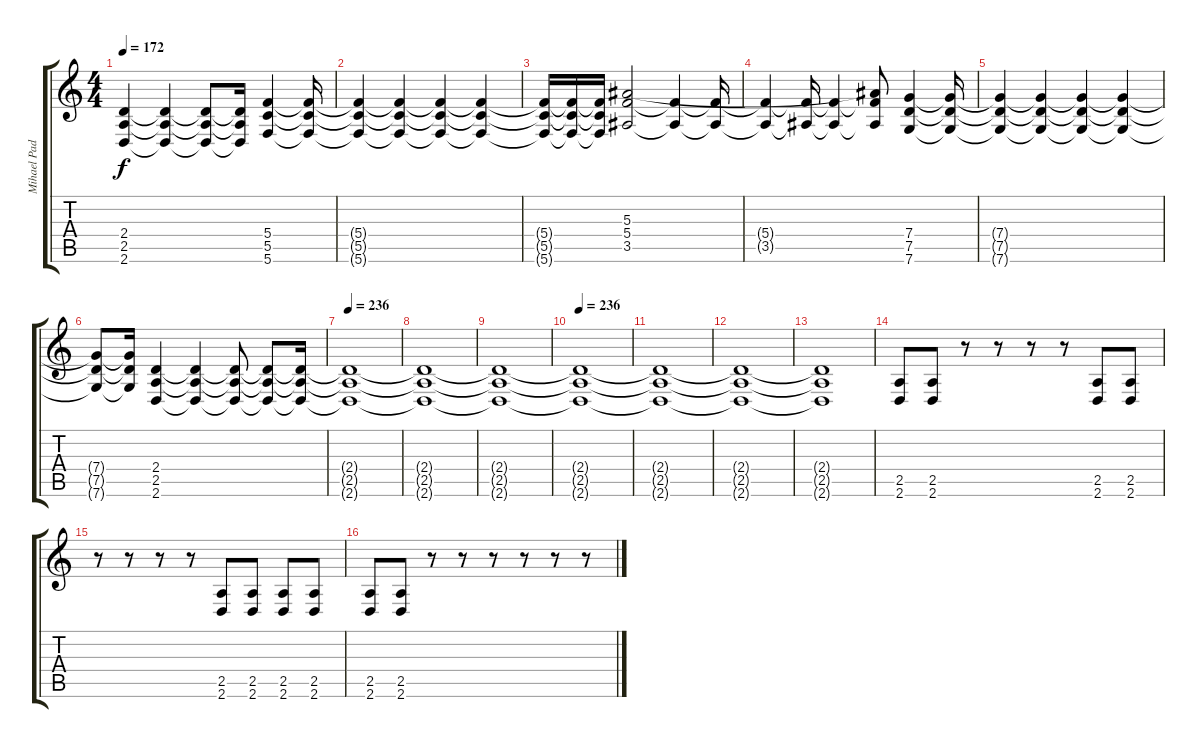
\track ("Mihael Padget" "Mihael Pad") {instrument distortionguitar}
\staff {score tabs}
\tuning (D4 A3 F3 C3 G2 C2) {hide}
\ts (4 4)
\tempo 172
\clef g2
\ks c
(2.4{t} 2.5{t} 2.6{t}).4{dy f} (2.4{t} 2.5{t} 2.6{t}).4 (2.4{t} 2.5{t} 2.6{t}).8 (2.4{t} 2.5{t} 2.6{t}).16 (5.4 5.5 5.6).4 (5.4{t} 5.5{t} 5.6{t}).16 |
(5.4{t} 5.5{t} 5.6{t}).4 (5.4{t} 5.5{t} 5.6{t}).4 (5.4{t} 5.5{t} 5.6{t}).4 (5.4{t} 5.5{t} 5.6{t}).4 |
(5.4{t} 5.5{t} 5.6{t}).16 (5.4{t} 5.5{t} 5.6{t}).16 (5.4{t} 5.5{t} 5.6{t}).16 (5.3 5.4 3.5).2 (5.4{t} 3.5{t}).4 (5.4{t} 3.5{t}).16 |
(5.4{t} 3.5{t}).4 (5.4{t} 3.5{t}).16 (5.4{t} 3.5{t}).4 (5.3{t} 5.4{t} 3.5{t}).8 (7.4 7.5 7.6).4 (7.4{t} 7.5{t} 7.6{t}).16 |
(7.4{t} 7.5{t} 7.6{t}).4 (7.4{t} 7.5{t} 7.6{t}).4 (7.4{t} 7.5{t} 7.6{t}).4 (7.4{t} 7.5{t} 7.6{t}).4 |
(7.4{t} 7.5{t} 7.6{t}).8 (7.4{t} 7.5{t} 7.6{t}).16 (2.4 2.5 2.6).4 (2.4{t} 2.5{t} 2.6{t}).4 (2.4{t} 2.5{t} 2.6{t}).8 (2.4{t} 2.5{t} 2.6{t}).8 (2.4{t} 2.5{t} 2.6{t}).16 |
\tempo 236
(2.4{t} 2.5{t} 2.6{t}).1 |
(2.4{t} 2.5{t} 2.6{t}).1 |
(2.4{t} 2.5{t} 2.6{t}).1 |
\tempo 236
(2.4{t} 2.5{t} 2.6{t}).1 |
(2.4{t} 2.5{t} 2.6{t}).1 |
(2.4{t} 2.5{t} 2.6{t}).1 |
(2.4{t} 2.5{t} 2.6{t}).1 |
(2.5 2.6).8 (2.5 2.6).8 r.8 r.8 r.8 r.8 (2.5 2.6).8 (2.5 2.6).8 |
r.8 r.8 r.8 r.8 (2.5 2.6).8 (2.5 2.6).8 (2.5 2.6).8 (2.5 2.6).8 |
(2.5 2.6).8 (2.5 2.6).8 r.8 r.8 r.8 r.8 r.8 r.8
